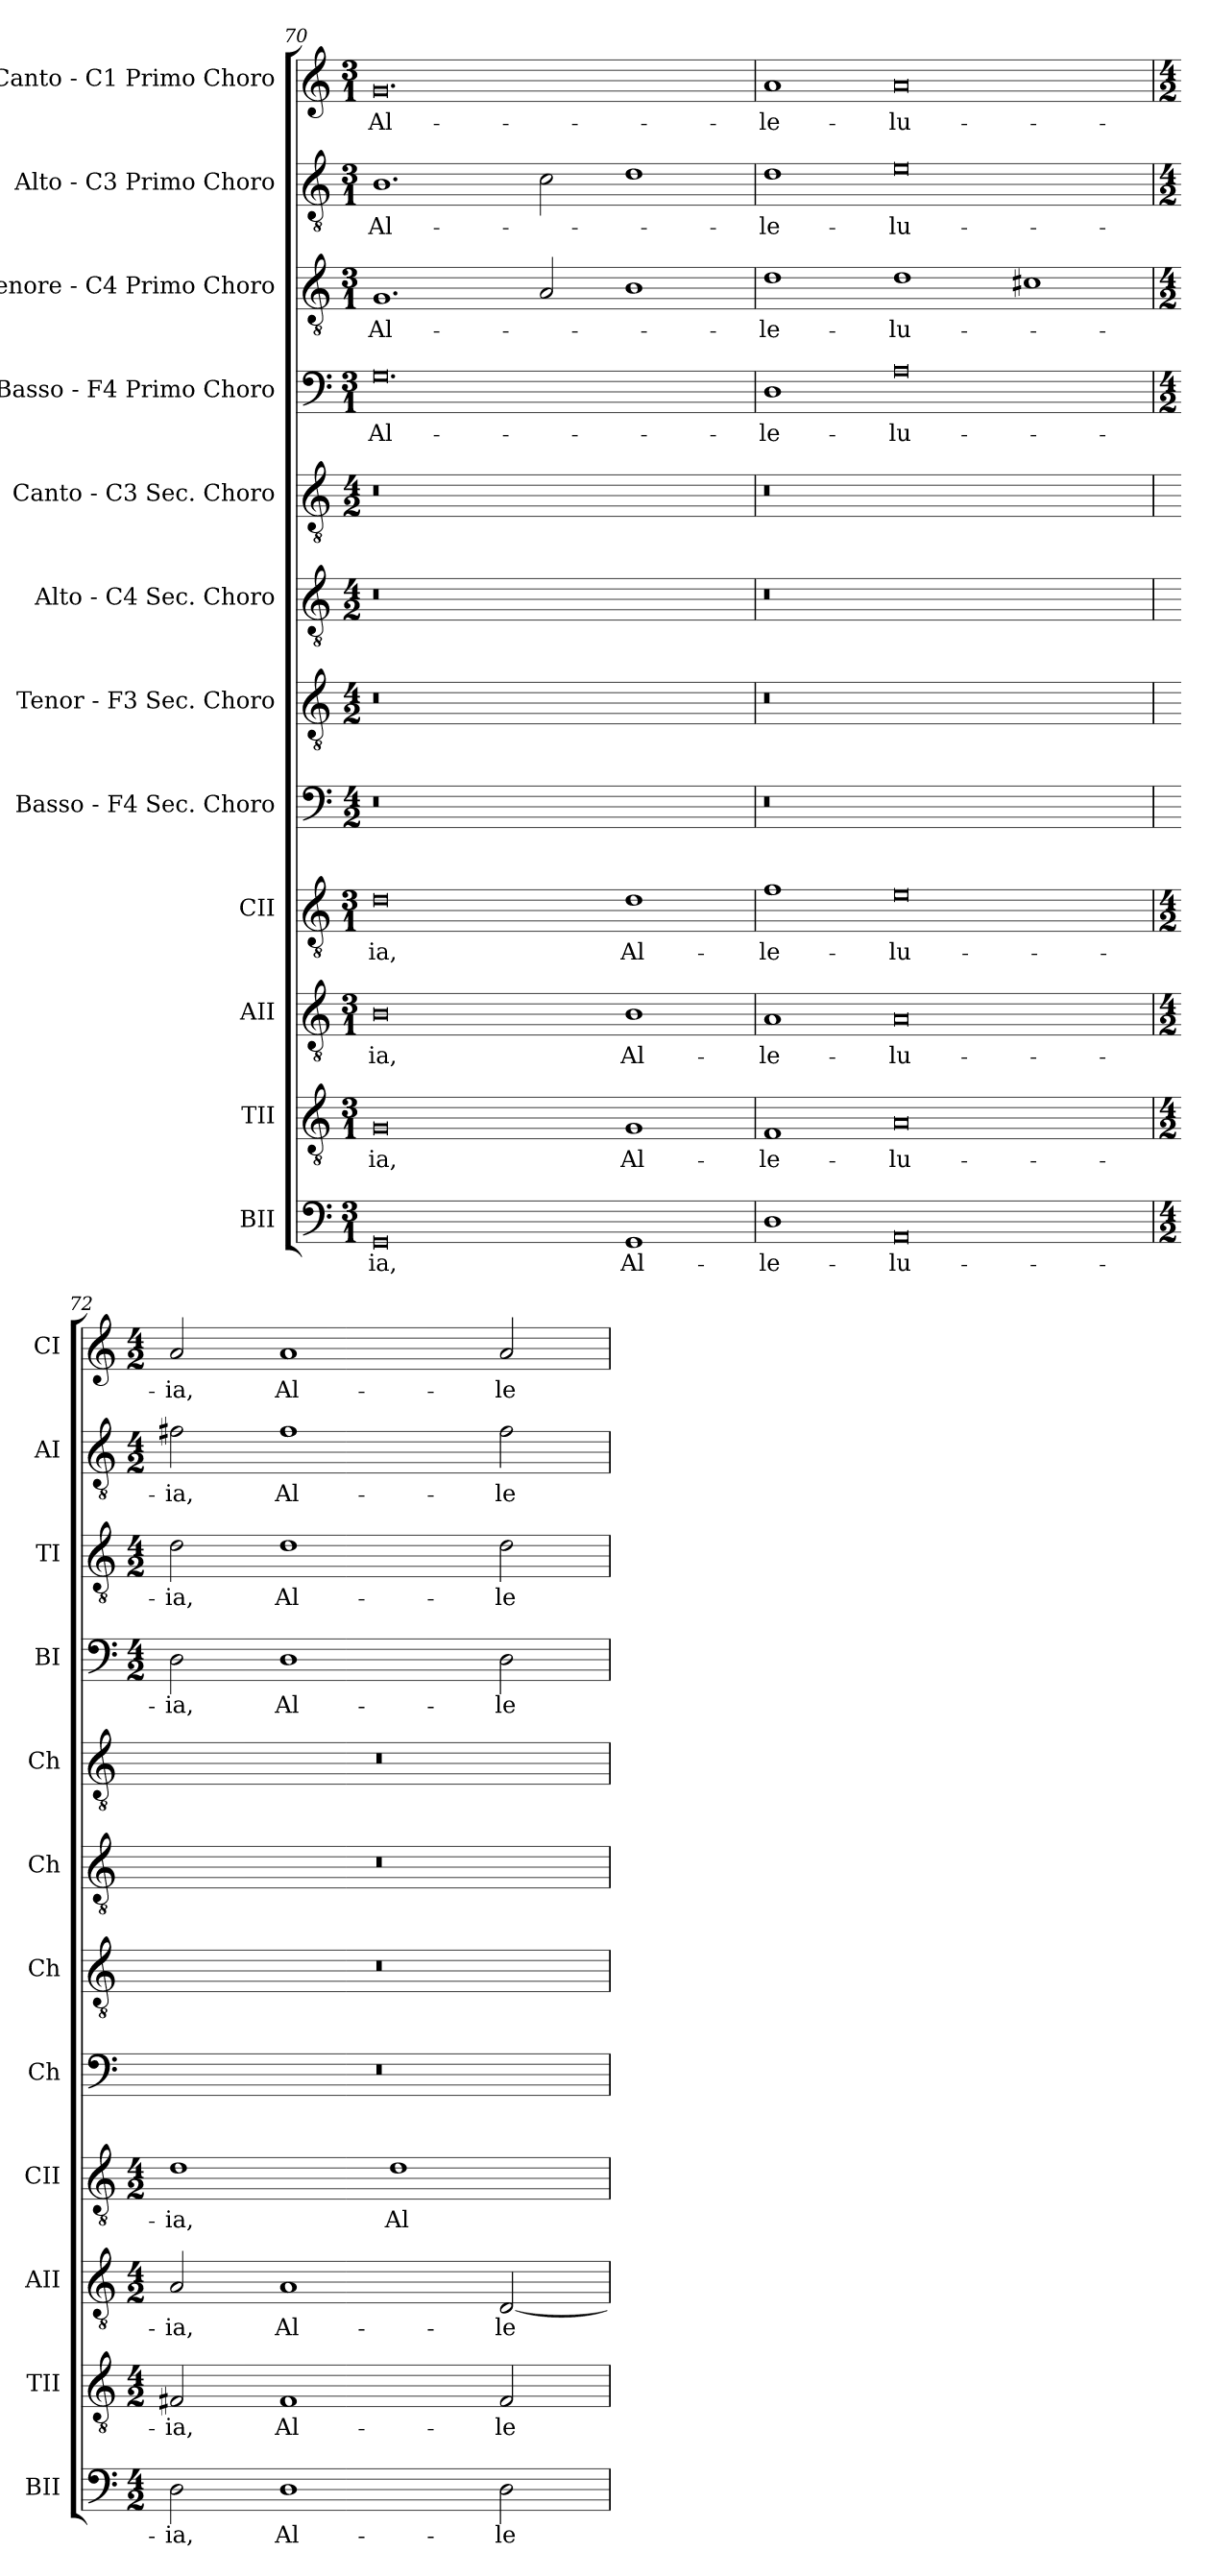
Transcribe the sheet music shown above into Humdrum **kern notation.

**kern	**text	**kern	**text	**kern	**text	**kern	**text	**kern	**kern	**kern	**kern	**kern	**text	**kern	**text	**kern	**text	**kern	**text
*part12	*part12	*part11	*part11	*part10	*part10	*part9	*part9	*part8	*part7	*part6	*part5	*part4	*part4	*part3	*part3	*part2	*part2	*part1	*part1
*staff12	*staff12	*staff11	*staff11	*staff10	*staff10	*staff9	*staff9	*staff8	*staff7	*staff6	*staff5	*staff4	*staff4	*staff3	*staff3	*staff2	*staff2	*staff1	*staff1
*I"BII	*	*I"TII	*	*I"AII	*	*I"CII	*	*I"Basso - F4  Sec. Choro	*I"Tenor - F3  Sec. Choro	*I"Alto - C4  Sec. Choro	*I"Canto - C3  Sec. Choro	*I"Basso - F4  Primo Choro	*	*I"Tenore - C4  Primo Choro	*	*I"Alto - C3  Primo Choro	*	*I"Canto - C1  Primo Choro	*
*I'BII	*	*I'TII	*	*I'AII	*	*I'CII	*	*I'Ch	*I'Ch	*I'Ch	*I'Ch	*I'BI	*	*I'TI	*	*I'AI	*	*I'CI	*
!!LO:LB:g=z
*clefF4	*	*clefGv2	*	*clefGv2	*	*clefGv2	*	*clefF4	*clefGv2	*clefGv2	*clefGv2	*clefF4	*	*clefGv2	*	*clefGv2	*	*clefG2	*
*M3/1	*	*M3/1	*	*M3/1	*	*M3/1	*	*M4/2	*M4/2	*M4/2	*M4/2	*M3/1	*	*M3/1	*	*M3/1	*	*M3/1	*
=70	=70	=70	=70	=70	=70	=70	=70	=70	=70	=70	=70	=70	=70	=70	=70	=70	=70	=70	=70
!	!LO:LY:b:cj	!	!LO:LY:b:cj	!	!LO:LY:b:cj	!	!LO:LY:b:cj	!	!	!	!	!	!LO:LY:b:cj	!	!LO:LY:b:cj	!	!LO:LY:b:cj	!	!LO:LY:b:cj
0GG	-ia,	0G	-ia,	0B	-ia,	0d	-ia,	0r	0r	0r	0r	0.G	Al-	1.G	Al-	1.B	Al-	0.g	Al-
.	.	.	.	.	.	.	.	.	.	.	.	.	.	2A/	.	2c\	.	.	.
!	!LO:LY:b:cj	!	!LO:LY:b:cj	!	!LO:LY:b:cj	!	!LO:LY:b:cj	!	!	!	!	!	!	!	!	!	!	!	!
1GG	Al-	1G	Al-	1B	Al-	1d	Al-	1ryy	1ryy	1ryy	1ryy	.	.	1B	.	1d	.	.	.
=71	=71	=71	=71	=71	=71	=71	=71	=71	=71	=71	=71	=71	=71	=71	=71	=71	=71	=71	=71
!	!LO:LY:b:cj	!	!LO:LY:b:cj	!	!LO:LY:b:cj	!	!LO:LY:b:cj	!	!	!	!	!	!LO:LY:b:cj	!	!LO:LY:b:cj	!	!LO:LY:b:cj	!	!LO:LY:b:cj
1D	-le-	1F	-le-	1A	-le-	1f	-le-	0r	0r	0r	0r	1D	-le-	1d	-le-	1d	-le-	1a	-le-
!	!LO:LY:b:cj	!	!LO:LY:b:cj	!	!LO:LY:b:cj	!	!LO:LY:b:cj	!	!	!	!	!	!LO:LY:b:cj	!	!LO:LY:b:cj	!	!LO:LY:b:cj	!	!LO:LY:b:cj
0AA	-lu-	0A	-lu-	0A	-lu-	0e	-lu-	.	.	.	.	0A	-lu-	1d	-lu-	0e	-lu-	0a	-lu-
.	.	.	.	.	.	.	.	1ryy	1ryy	1ryy	1ryy	.	.	1c#X	.	.	.	.	.
=72	=72	=72	=72	=72	=72	=72	=72	=72	=72	=72	=72	=72	=72	=72	=72	=72	=72	=72	=72
*M4/2	*	*M4/2	*	*M4/2	*	*M4/2	*	*	*	*	*	*M4/2	*	*M4/2	*	*M4/2	*	*M4/2	*
!	!LO:LY:b:cj	!	!LO:LY:b:cj	!	!LO:LY:b:cj	!	!LO:LY:b:cj	!	!	!	!	!	!LO:LY:b:cj	!	!LO:LY:b:cj	!	!LO:LY:b:cj	!	!LO:LY:b:cj
2D\	-ia,	2F#X/	-ia,	2A/	-ia,	1d	-ia,	0r	0r	0r	0r	2D\	-ia,	2d\	-ia,	2f#X\	-ia,	2a/	-ia,
!	!LO:LY:b:cj	!	!LO:LY:b:cj	!	!LO:LY:b:cj	!	!	!	!	!	!	!	!LO:LY:b:cj	!	!LO:LY:b:cj	!	!LO:LY:b:cj	!	!LO:LY:b:cj
1D	Al-	1F#	Al-	1A	Al-	.	.	.	.	.	.	1D	Al-	1d	Al-	1f#	Al-	1a	Al-
!	!	!	!	!	!	!	!LO:LY:b:cj	!	!	!	!	!	!	!	!	!	!	!	!
.	.	.	.	.	.	1d	Al-	.	.	.	.	.	.	.	.	.	.	.	.
!	!LO:LY:b:cj	!	!LO:LY:b:cj	!	!LO:LY:b:cj	!	!	!	!	!	!	!	!LO:LY:b:cj	!	!LO:LY:b:cj	!	!LO:LY:b:cj	!	!LO:LY:b:cj
2D\	-le-	2F#/	-le-	[<2D/	-le-	.	.	.	.	.	.	2D\	-le-	2d\	-le-	2f#\	-le-	2a/	-le-
=	=	=	=	=	=	=	=	=	=	=	=	=	=	=	=	=	=	=	=
*-	*-	*-	*-	*-	*-	*-	*-	*-	*-	*-	*-	*-	*-	*-	*-	*-	*-	*-	*-
